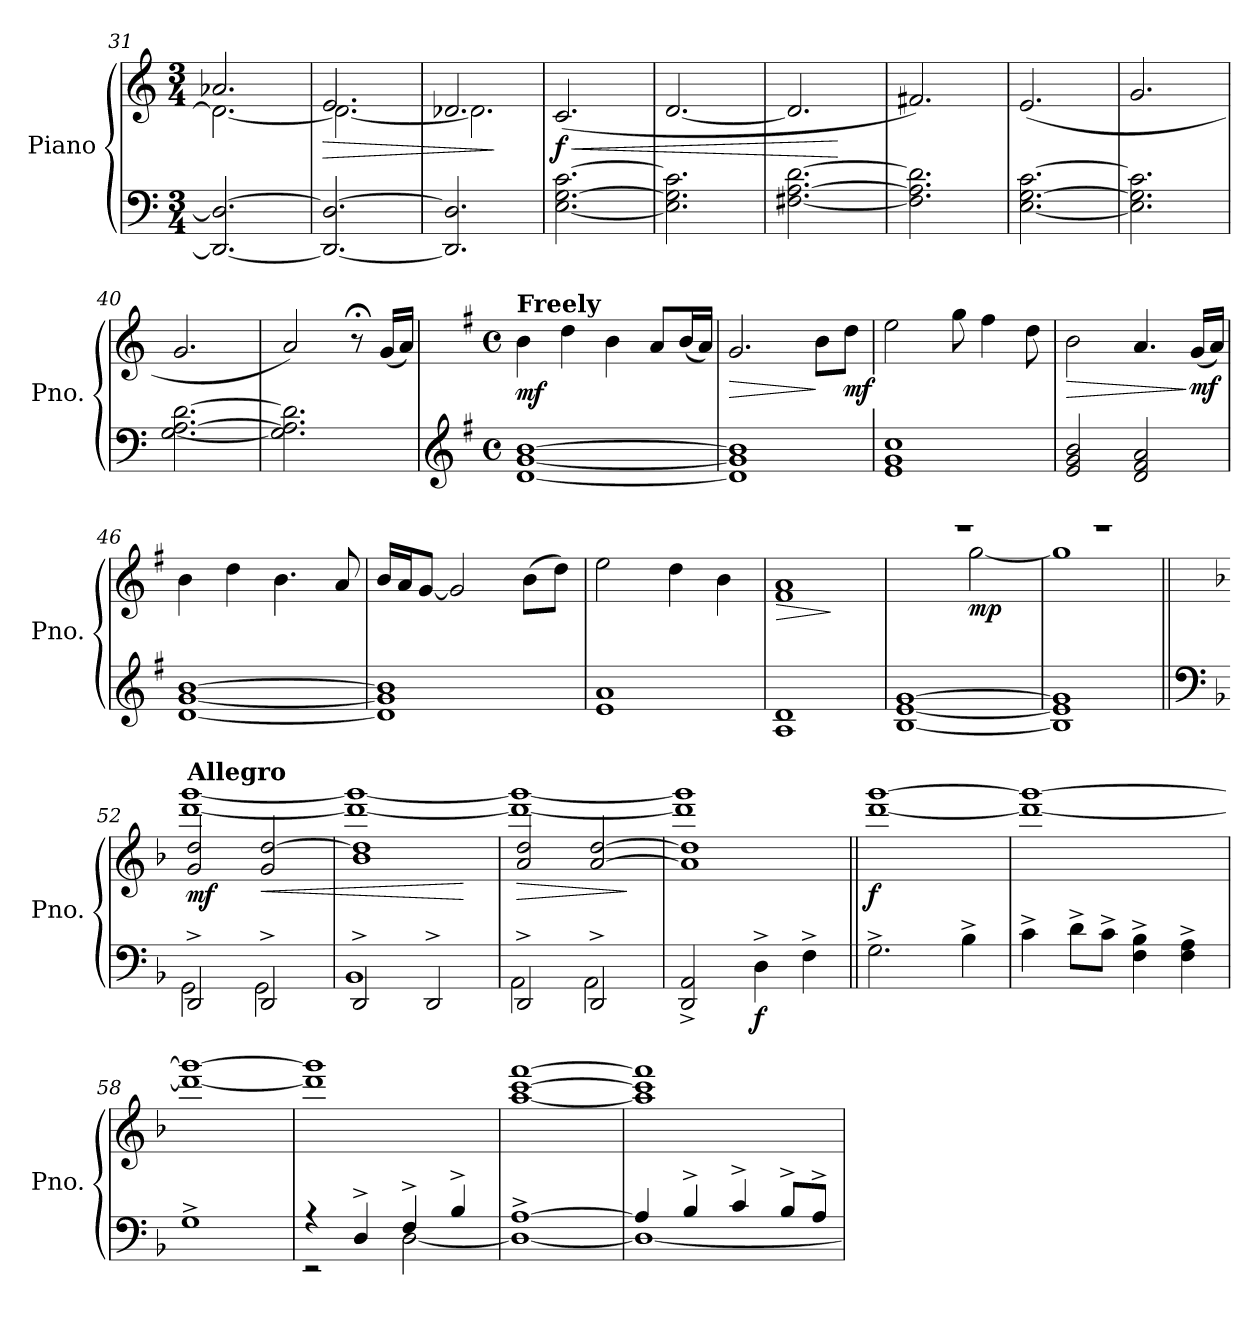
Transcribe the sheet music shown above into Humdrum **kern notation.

**kern	**kern	**dynam
*part1	*part1	*part1
*staff2	*staff1	*staff1/2
*I"Piano	*	*
*I'Pno.	*	*
*clefF4	*clefG2	*
*k[]	*k[]	*
*M3/4	*M3/4	*
=31	=31	=31
*	*^	*
2.DD-/_ 2.D-/_	2.a-X/	2.d-\_	.
=32	=32	=32	=32
!	!	!	!LO:HP:b
2.DD-/_ 2.D-/_	2.e/	2.d-\_	>
=33	=33	=33	=33
2.DD-/] 2.D-/]	2.d-X/	2.d-\]	.
*	*v	*v	*
.	.	]
=34	=34	=34
!	!	!LO:HP:b
!	!	!LO:DY:n=1:b
[2.E\ [2.G\ [2.c\	(>2.c/	< f
=35	=35	=35
2.E\] 2.G\] 2.c\]	[2.d/	.
=36	=36	=36
[2.F#X\ [2.A\ [2.d\	2.d/]	.
.	.	[
!!LO:LB:g=z
=37	=37	=37
2.F#\] 2.A\] 2.d\]	2.f#X/)	.
=38	=38	=38
[2.E\ [2.G\ [2.c\	(>2.e/	.
=39	=39	=39
2.E\] 2.G\] 2.c\]	2.g/	.
=40	=40	=40
[2.G\ [2.A\ [2.d\	2.g/	.
=41	=41	=41
2.G\] 2.A\] 2.d\]	2a/)	.
.	8r;<	.
.	(<16g/LL	.
.	16a/JJ)	.
=42	=42	=42
*clefG2	*	*
*k[f#]	*k[f#]	*
*M4/4	*M4/4	*
*met(c)	*met(c)	*
*	*MM60	*
!	!LO:TX:a:B:t=Freely	!
!	!	!LO:DY:b
[1d [1g [1b	4b\	mf
.	4dd\	.
.	4b\	.
.	8a/L	.
.	(<16b/L	.
.	16a/JJ)	.
=43	=43	=43
!	!	!LO:HP:b
1d] 1g] 1b]	2.g/	>
.	8b\L	]
!	!	!LO:DY:b
.	8dd\J	mf
=44	=44	=44
1e 1g 1cc	2ee\	.
.	8gg\	.
.	4ff#\	.
.	8dd\	.
=45	=45	=45
!	!	!LO:HP:b
2e/ 2g/ 2b/	2b\	>
2d/ 2f#/ 2a/	4.a/	.
!	!	!LO:DY:n=1:b
.	(<16g/LL	] mf
.	16a/JJ)	.
=46	=46	=46
[1d [1g [1b	4b\	.
.	4dd\	.
.	4.b\	.
.	8a/	.
!!LO:LB:g=z
=47	=47	=47
1d] 1g] 1b]	16b/LL	.
.	16a/J	.
.	[8g/J	.
.	2g/]	.
.	(>8b\L	.
.	8dd\J)	.
=48	=48	=48
1e 1a	2ee\	.
.	4dd\	.
.	4b\	.
=49	=49	=49
!	!	!LO:HP:b
1A 1d	1f# 1a	>
.	.	]
=50	=50	=50
*	*^	*
[1B [1e [1g	1r	2ryy	.
!	!	!	!LO:DY:b
.	.	[2gg\	mp
=51	=51	=51	=51
1B] 1e] 1g]	1r	1gg]	.
=52||	=52||	=52||	=52||
*clefF4	*	*	*
*k[b-]	*k[b-]	*	*
*	*MM132	*	*
*^	*	*	*
!	!	!LO:TX:a:B:t=Allegro	!	!
!	!	!	!	!LO:DY:b
2DD^/	2GG\	2g/ 2dd/	[1ddd [1ggg	mf
!	!	!	!	!LO:HP:b
2DD^/	2GG\	2g/ [2dd/	.	<
=53	=53	=53	=53	=53
2DD^/	1BB-	1b- 1dd]	1ddd_ 1ggg_	.
2DD^/	.	.	.	.
*v	*v	*	*	*
*	*v	*v	*
.	.	[
=54	=54	=54
*^	*	*
!	!	!	!LO:HP:b
*	*	*^	*
2DD^/	2AA\	2a/ 2dd/	1ddd_ 1ggg_	>
2DD^/	2AA\	[2a/ [2dd/	.	.
*v	*v	*	*	*
*	*v	*v	*
.	.	]
=55	=55	=55
*	*^	*
2DD/^ 2AA/^	1a] 1dd]	1ddd] 1ggg]	.
!	!	!	!LO:DY:b=2
4D^\	.	.	f
4F^\	.	.	.
*	*v	*v	*
=56||	=56||	=56||
!	!	!LO:DY:b
2.G^\	[1ddd [1ggg	f
4B-^\	.	.
!!LO:PB:g=z
=57	=57	=57
4c^\	1ddd_ 1ggg_	.
8d^\L	.	.
8c^\J	.	.
4F\^ 4B-\^	.	.
4F\^ 4A\^	.	.
=58	=58	=58
1G^	1ddd_ 1ggg_	.
=59	=59	=59
*^	*	*
4r	2r	1ddd] 1ggg]	.
4D^/	.	.	.
4F^/	[2D\	.	.
4B-^/	.	.	.
=60	=60	=60	=60
[1A^	1D_	[1aa [1ccc [1fff	.
=61	=61	=61	=61
4A/]	1D_	1aa] 1ccc] 1fff]	.
4B-^/	.	.	.
4c^/	.	.	.
8B-^/L	.	.	.
8A^/J	.	.	.
*v	*v	*	*
=	=	=
*-	*-	*-
